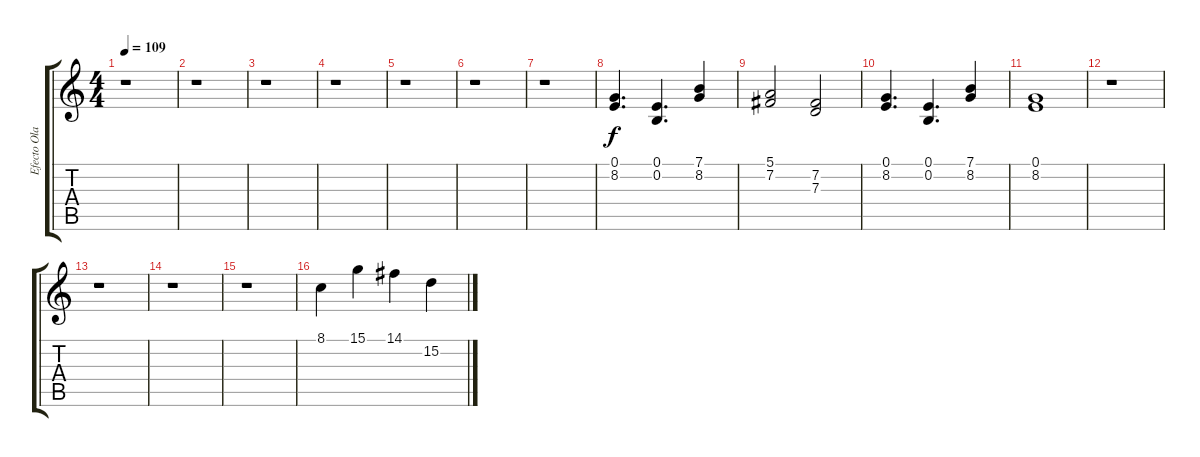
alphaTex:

\track ("Efecto Olas" "Efecto Ola") {instrument fx7echoes}
\staff {score tabs}
\tuning (E4 B3 G3 D3 A2 E2) {hide}
\ts (4 4)
\tempo 109
\clef g2
\ks c
r.1{dy f} |
r.1 |
r.1 |
r.1 |
r.1 |
r.1 |
r.1 |
(0.1 8.2).4{d} (0.1 0.2).4{d} (7.1 8.2).4 |
(5.1 7.2).2 (7.2 7.3).2 |
(0.1 8.2).4{d} (0.1 0.2).4{d} (7.1 8.2).4 |
(0.1 8.2).1 |
r.1 |
r.1 |
r.1 |
r.1 |
8.1.4{volume 14} 15.1.4 14.1.4 15.2.4
